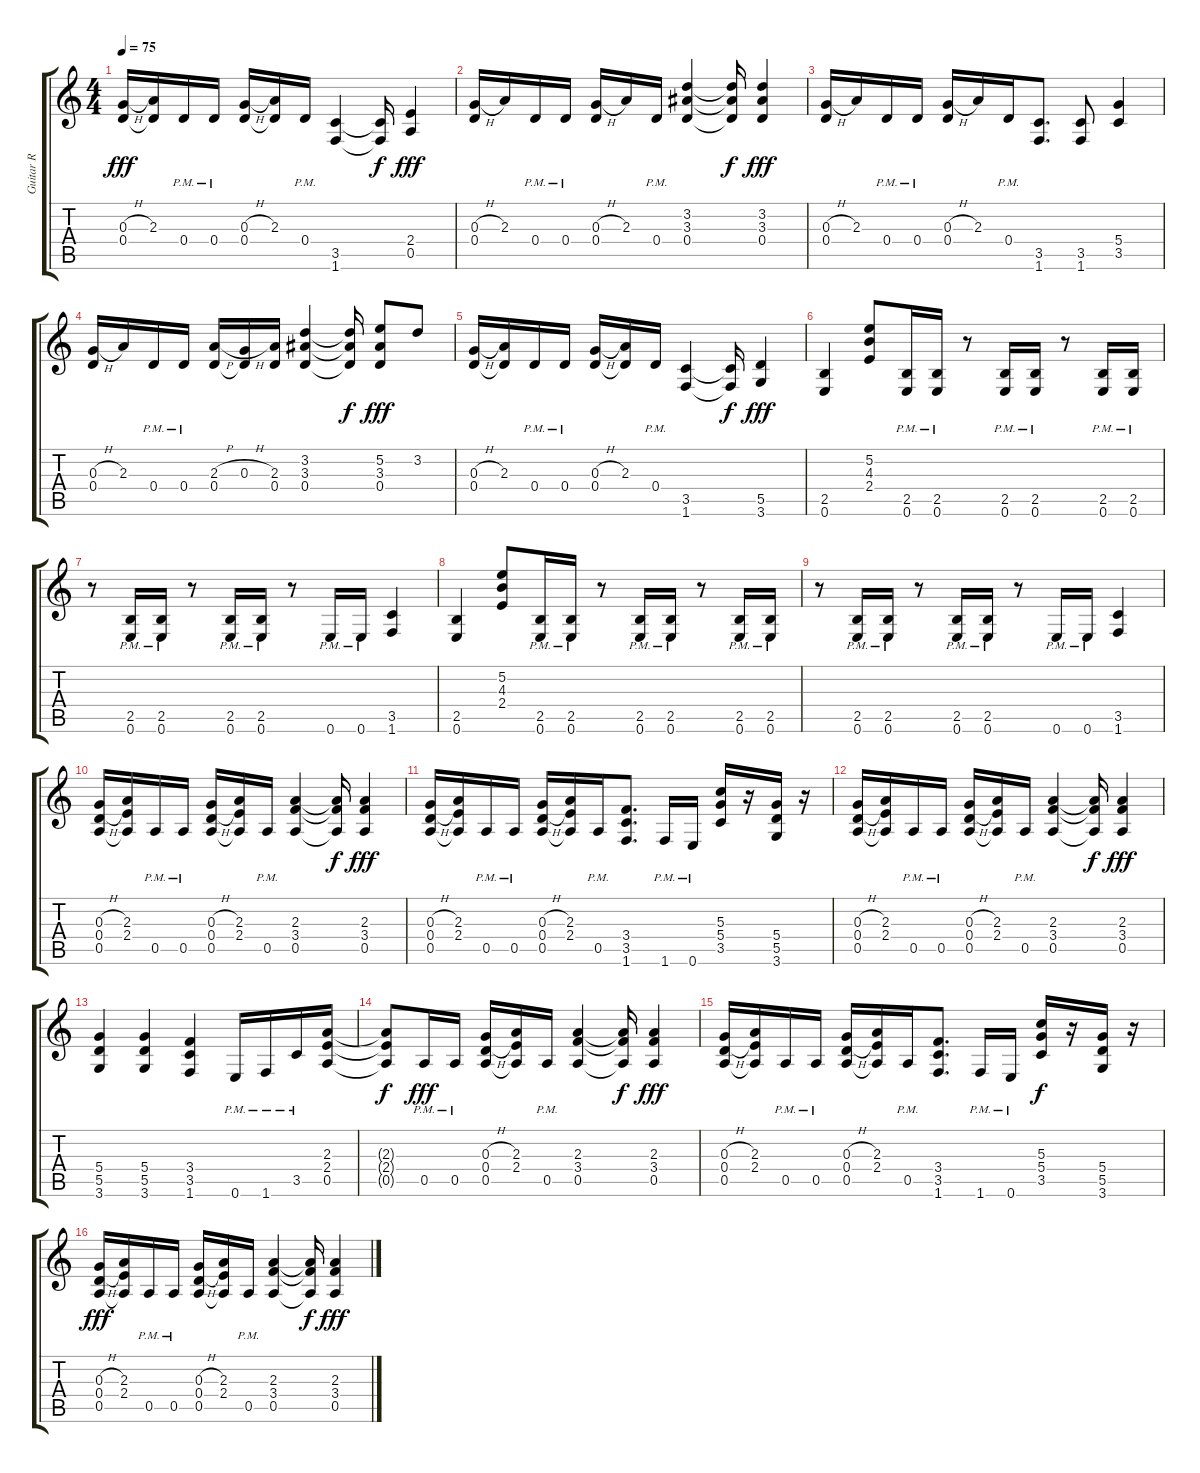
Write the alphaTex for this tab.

\track ("Guitar R" "Guitar R") {instrument distortionguitar}
\staff {score tabs}
\tuning (E4 B3 G3 D3 A2 E2) {hide}
\ts (4 4)
\tempo 75
\clef g2
\ks c
(0.3{h} 0.4).16{dy fff} (2.3 0.4{t}).16 0.4{pm}.16 0.4{pm}.16 (0.3{h} 0.4).16 (2.3 0.4{t}).16 0.4{pm}.16 (3.5 1.6).4 (3.5{t} 1.6{t}).16{dy f} (2.4 0.5).4{dy fff} |
(0.3{h} 0.4).16 2.3.16 0.4{pm}.16 0.4{pm}.16 (0.3{h} 0.4).16 2.3.16 0.4{pm}.16 (3.2 3.3 0.4).4 (3.2{t} 3.3{t} 0.4{t}).16{dy f} (3.2 3.3 0.4).4{dy fff} |
(0.3{h} 0.4).16 2.3.16 0.4{pm}.16 0.4{pm}.16 (0.3{h} 0.4).16 2.3.16 0.4{pm}.16 (3.5 1.6).8{d} (3.5 1.6).8 (5.4 3.5).4 |
(0.3{h} 0.4).16 2.3.16 0.4{pm}.16 0.4{pm}.16 (2.3{h} 0.4).16 (0.3{h} 0.4{t}).16 (2.3 0.4).16 (3.2 3.3 0.4).4 (3.2{t} 3.3{t} 0.4{t}).16{dy f} (5.2 3.3 0.4).8{dy fff} 3.2.8 |
(0.3{h} 0.4).16 (2.3 0.4{t}).16 0.4{pm}.16 0.4{pm}.16 (0.3{h} 0.4).16 (2.3 0.4{t}).16 0.4{pm}.16 (3.5 1.6).4 (3.5{t} 1.6{t}).16{dy f} (5.5 3.6).4{dy fff} |
(2.5 0.6).4 (5.2 4.3 2.4).8 (2.5{pm} 0.6{pm}).16 (2.5{pm} 0.6{pm}).16 r.8 (2.5{pm} 0.6{pm}).16 (2.5{pm} 0.6{pm}).16 r.8 (2.5{pm} 0.6{pm}).16 (2.5{pm} 0.6{pm}).16 |
r.8 (2.5{pm} 0.6{pm}).16 (2.5{pm} 0.6{pm}).16 r.8 (2.5{pm} 0.6{pm}).16 (2.5{pm} 0.6{pm}).16 r.8 0.6{pm}.16 0.6{pm}.16 (3.5 1.6).4 |
(2.5 0.6).4 (5.2 4.3 2.4).8 (2.5{pm} 0.6{pm}).16 (2.5{pm} 0.6{pm}).16 r.8 (2.5{pm} 0.6{pm}).16 (2.5{pm} 0.6{pm}).16 r.8 (2.5{pm} 0.6{pm}).16 (2.5{pm} 0.6{pm}).16 |
r.8 (2.5{pm} 0.6{pm}).16 (2.5{pm} 0.6{pm}).16 r.8 (2.5{pm} 0.6{pm}).16 (2.5{pm} 0.6{pm}).16 r.8 0.6{pm}.16 0.6{pm}.16 (3.5 1.6).4 |
(0.3{h} 0.4{h} 0.5).16{volume 10} (2.3 2.4 0.5{t}).16 0.5{pm}.16 0.5{pm}.16 (0.3{h} 0.4{h} 0.5).16 (2.3 2.4 0.5{t}).16 0.5{pm}.16 (2.3 3.4 0.5).4 (2.3{t} 3.4{t} 0.5{t}).16{dy f} (2.3 3.4 0.5).4{dy fff} |
(0.3{h} 0.4{h} 0.5).16 (2.3 2.4 0.5{t}).16 0.5{pm}.16 0.5{pm}.16 (0.3{h} 0.4{h} 0.5).16 (2.3 2.4 0.5{t}).16 0.5{pm}.16 (3.4 3.5 1.6).8{d} 1.6{pm}.16 0.6{pm}.16 (5.3 5.4 3.5).16 r.16 (5.4 5.5 3.6).16 r.16 |
(0.3{h} 0.4{h} 0.5).16 (2.3 2.4 0.5{t}).16 0.5{pm}.16 0.5{pm}.16 (0.3{h} 0.4{h} 0.5).16 (2.3 2.4 0.5{t}).16 0.5{pm}.16 (2.3 3.4 0.5).4 (2.3{t} 3.4{t} 0.5{t}).16{dy f} (2.3 3.4 0.5).4{dy fff} |
(5.4 5.5 3.6).4 (5.4 5.5 3.6).4 (3.4 3.5 1.6).4 0.6{pm}.16 1.6{pm}.16 3.5{pm}.16 (2.3 2.4 0.5).16 |
(2.3{t} 2.4{t} 0.5{t}).8{dy f} 0.5{pm}.16{dy fff} 0.5{pm}.16 (0.3{h} 0.4{h} 0.5).16 (2.3 2.4 0.5{t}).16 0.5{pm}.16 (2.3 3.4 0.5).4 (2.3{t} 3.4{t} 0.5{t}).16{dy f} (2.3 3.4 0.5).4{dy fff} |
(0.3{h} 0.4{h} 0.5).16 (2.3 2.4 0.5{t}).16 0.5{pm}.16 0.5{pm}.16 (0.3{h} 0.4{h} 0.5).16 (2.3 2.4 0.5{t}).16 0.5{pm}.16 (3.4 3.5 1.6).8{d} 1.6{pm}.16 0.6{pm}.16 (5.3 5.4 3.5).16{dy f} r.16 (5.4 5.5 3.6).16 r.16 |
(0.3{h} 0.4{h} 0.5).16{dy fff} (2.3 2.4 0.5{t}).16 0.5{pm}.16 0.5{pm}.16 (0.3{h} 0.4{h} 0.5).16 (2.3 2.4 0.5{t}).16 0.5{pm}.16 (2.3 3.4 0.5).4 (2.3{t} 3.4{t} 0.5{t}).16{dy f} (2.3 3.4 0.5).4{dy fff}
